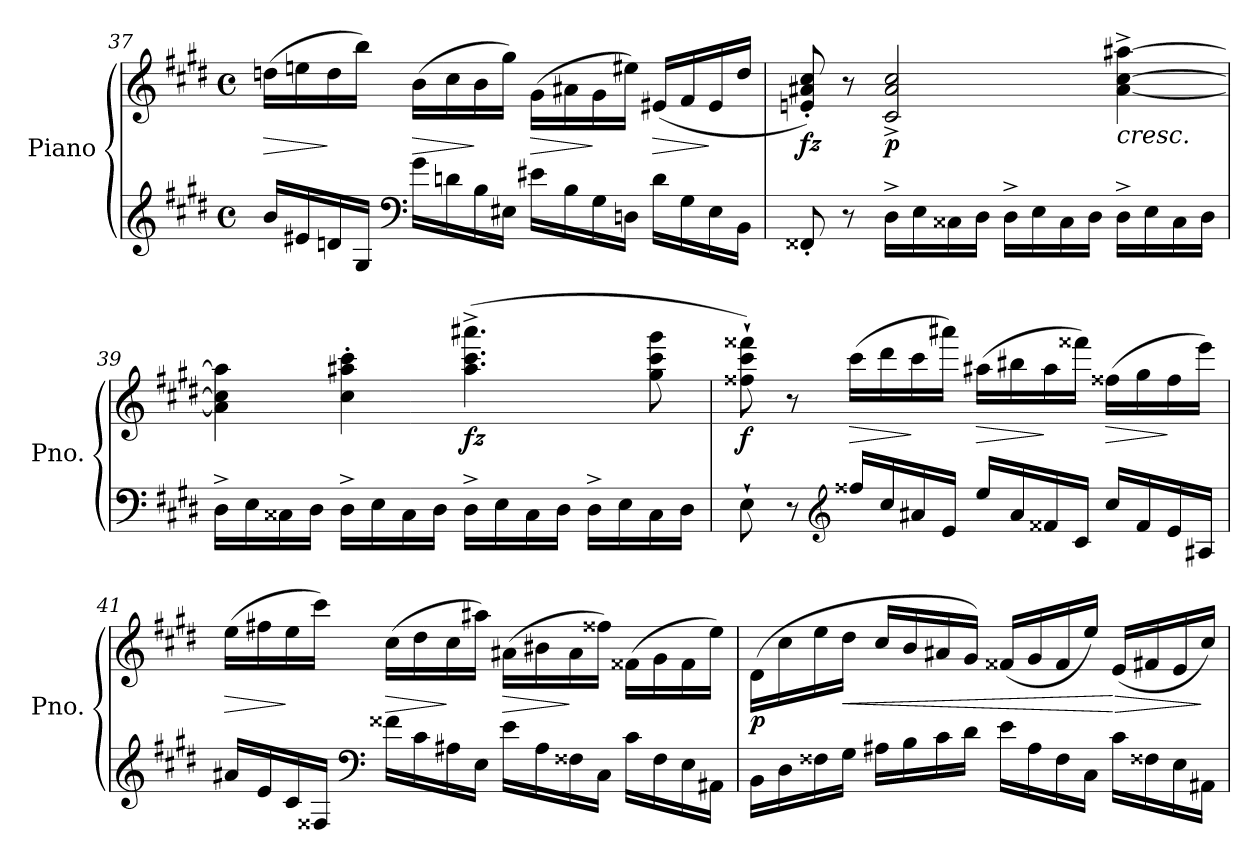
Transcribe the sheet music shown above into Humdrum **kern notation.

**kern	**kern	**dynam
*part1	*part1	*part1
*staff2	*staff1	*staff1/2
*I"Piano	*	*
*I'Pno.	*	*
*clefG2	*clefG2	*
*k[f#c#g#d#]	*k[f#c#g#d#]	*
*M4/4	*M4/4	*
*met(c)	*met(c)	*
=37	=37	=37
!	!	!LO:HP:b
16b/LL	(16ddn\LL	>
16e#X/	16een\	.
16dn/	16dd\	]
16G#/JJ	16bb\JJ)	.
*clefF4	*	*
!	!	!LO:HP:b
16g#\LL	(16b\LL	>
16dn\	16cc#\	.
16B\	16b\	]
16E#X\JJ	16gg#\JJ)	.
!	!	!LO:HP:b
16e#X\LL	(16g#\LL	>
16B\	16a#X\	.
16G#\	16g#\	]
16Dn\JJ	16ee#X\JJ)	.
!	!	!LO:HP:b
16d\LL	(>16e#X/LL	>
16G#\	16f#/	.
16E#\	16e#/	]
16BB\JJ	16dd/JJ	.
!!LO:LB:g=z
=38	=38	=38
!	!	!LO:DY:b
8FF##X'/	8en/' 8a#X/' 8cc#/')	fz
8r	8r	.
!	!	!LO:DY:b
16D#^\LL	2c#/^ 2a#/^ 2cc#/^	p
16E\	.	.
16C##X\	.	.
16D#\JJ	.	.
16D#^\LL	.	.
16E\	.	.
16C##\	.	.
16D#\JJ	.	.
!	!	!LO:HP:b
16D#^\LL	[4a#\^ [4cc#\^ [4aa#X\^	<
16E\	.	.
16C##\	.	.
16D#\JJ	.	.
=39	=39	=39
16D#^\LL	4a#\] 4cc#\] 4aa#\]	.
16E\	.	.
16C##X\	.	.
16D#\JJ	.	.
16D#^\LL	4cc#\' 4aa#X\' 4ccc#\'	.
16E\	.	.
16C##\	.	.
16D#\JJ	.	.
!	!	!LO:DY:b
16D#^\LL	(4.aa#\^ 4.ccc#\^ 4.aaa#X\^	fz
16E\	.	.
16C##\	.	.
16D#\JJ	.	.
16D#^\LL	.	.
16E\	.	.
16C##\	8gg#\ 8ccc#\ 8ggg#\	.
16D#\JJ	.	.
.	.	[
!!LO:LB:g=z
=40	=40	=40
!	!	!LO:DY:b
8E`\	8ff##X\` 8ccc#\` 8fff##X\`)	f
8r	8r	.
*clefG2	*	*
!	!	!LO:HP:b
16ff##X/LL	(16ccc#\LL	>
16cc#/	16ddd#\	.
16a#X/	16ccc#\	]
16e/JJ	16aaa#X\JJ)	.
!	!	!LO:HP:b
16ee/LL	(16aa#X\LL	>
16a#/	16bb#X\	.
16f##X/	16aa#\	]
16c#/JJ	16fff##X\JJ)	.
!	!	!LO:HP:b
16cc#/LL	(16ff##X\LL	>
16f##/	16gg#\	.
16e/	16ff##\	]
16A#X/JJ	16eee\JJ)	.
!!LO:PB:g=z
=41	=41	=41
!	!	!LO:HP:b
16a#X/LL	(16ee\LL	>
16e/	16ff#X\	.
16c#/	16ee\	]
16F##X/JJ	16ccc#\JJ)	.
*clefF4	*	*
!	!	!LO:HP:b
16f##X\LL	(16cc#\LL	>
16c#\	16dd#\	.
16A#X\	16cc#\	]
16E\JJ	16aa#X\JJ)	.
!	!	!LO:HP:b
16e\LL	(16a#X\LL	>
16A#\	16b#X\	.
16F##X\	16a#\	]
16C#\JJ	16ff##X\JJ)	.
16c#\LL	(16f##X\LL	.
16F##\	16g#\	.
16E\	16f##\	.
16AA#X\JJ	16ee\JJ)	.
=42	=42	=42
!	!	!LO:DY:b
16BB\LL	(>16d#\LL	p
16D#\	16cc#\	.
16F##X\	16ee\	.
!	!	!LO:HP:b
16G#\JJ	16dd#\JJ	<
16A#X\LL	16cc#/LL	.
16B\	16b/	.
16c#\	16a#X/	.
16d#\JJ	16g#/JJ)	.
16e\LL	(16f##X/LL	.
16A#\	16g#/	.
16F##\	16f##/	.
16C#\JJ	16ee/JJ)	.
!	!	!LO:HP:n=1:b
16c#\LL	(16e/LL	[ >
16F##X\	16f#X/	.
16E\	16e/	.
16AA#X\JJ	16cc#/JJ)	]
=	=	=
*-	*-	*-
